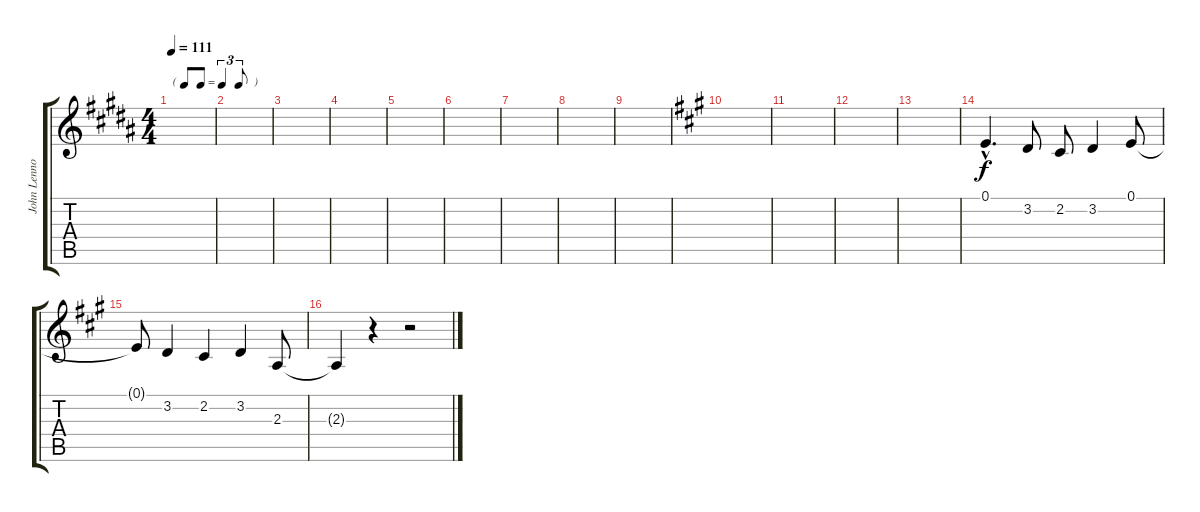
\track ("John Lennon - background vocals" "John Lenno") {instrument sopranosax}
\staff {score tabs}
\tuning (E4 B3 G3 D3 A2 E2) {hide}
\ts (4 4)
\tf triplet8th
\tempo 111
\clef g2
\ks b
|
|
|
|
|
|
|
|
|
\ks a
|
|
|
|
0.1{hac}.4{d} 3.2.8 2.2.8 3.2.4 0.1.8 |
0.1{t}.8 3.2.4 2.2.4 3.2.4 2.3.8 |
2.3{t}.4 r.4 r.2
